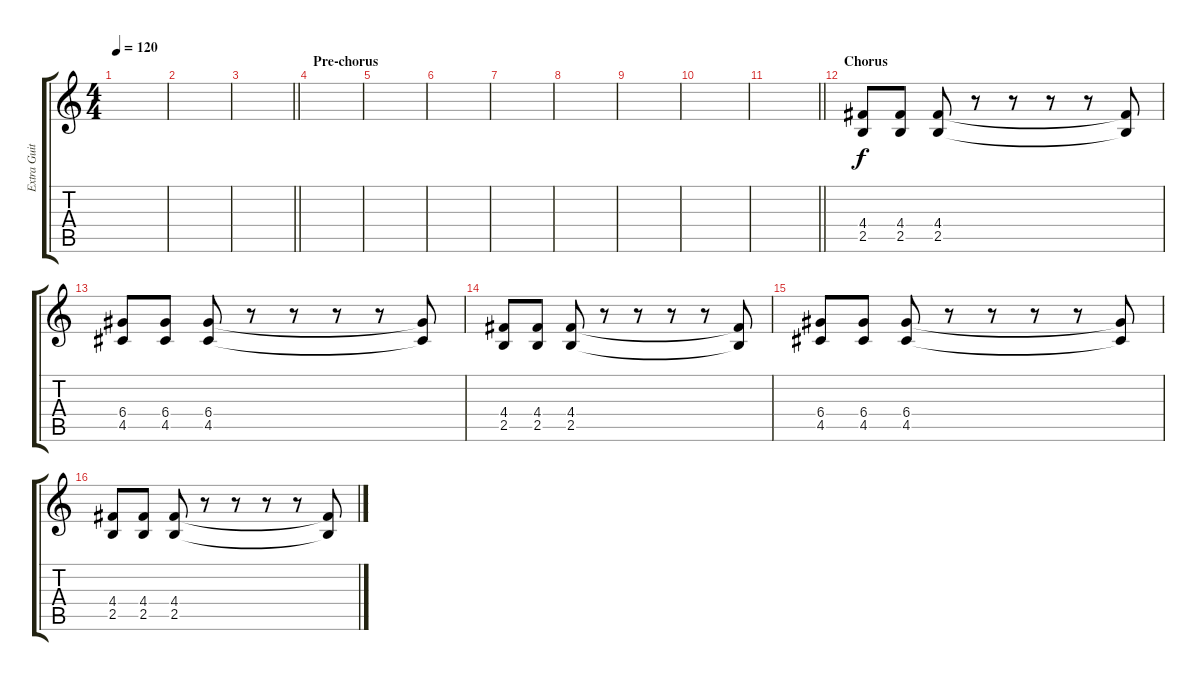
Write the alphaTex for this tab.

\track ("Extra Guitar" "Extra Guit") {instrument distortionguitar}
\staff {score tabs}
\tuning (E4 B3 G3 D3 A2 E2) {hide}
\ts (4 4)
\tempo 120
\clef g2
\ks c
|
|
\barLineRight lightlight
|
\section ("" "Pre-chorus")
|
|
|
|
|
|
|
\barLineRight lightlight
|
\section ("" "Chorus")
(4.4 2.5).8 (4.4 2.5).8 (4.4 2.5).8 r.8 r.8 r.8 r.8 (4.4{t} 2.5{t}).8 |
(6.4 4.5).8 (6.4 4.5).8 (6.4 4.5).8 r.8 r.8 r.8 r.8 (6.4{t} 4.5{t}).8 |
(4.4 2.5).8 (4.4 2.5).8 (4.4 2.5).8 r.8 r.8 r.8 r.8 (4.4{t} 2.5{t}).8 |
(6.4 4.5).8 (6.4 4.5).8 (6.4 4.5).8 r.8 r.8 r.8 r.8 (6.4{t} 4.5{t}).8 |
(4.4 2.5).8 (4.4 2.5).8 (4.4 2.5).8 r.8 r.8 r.8 r.8 (4.4{t} 2.5{t}).8
